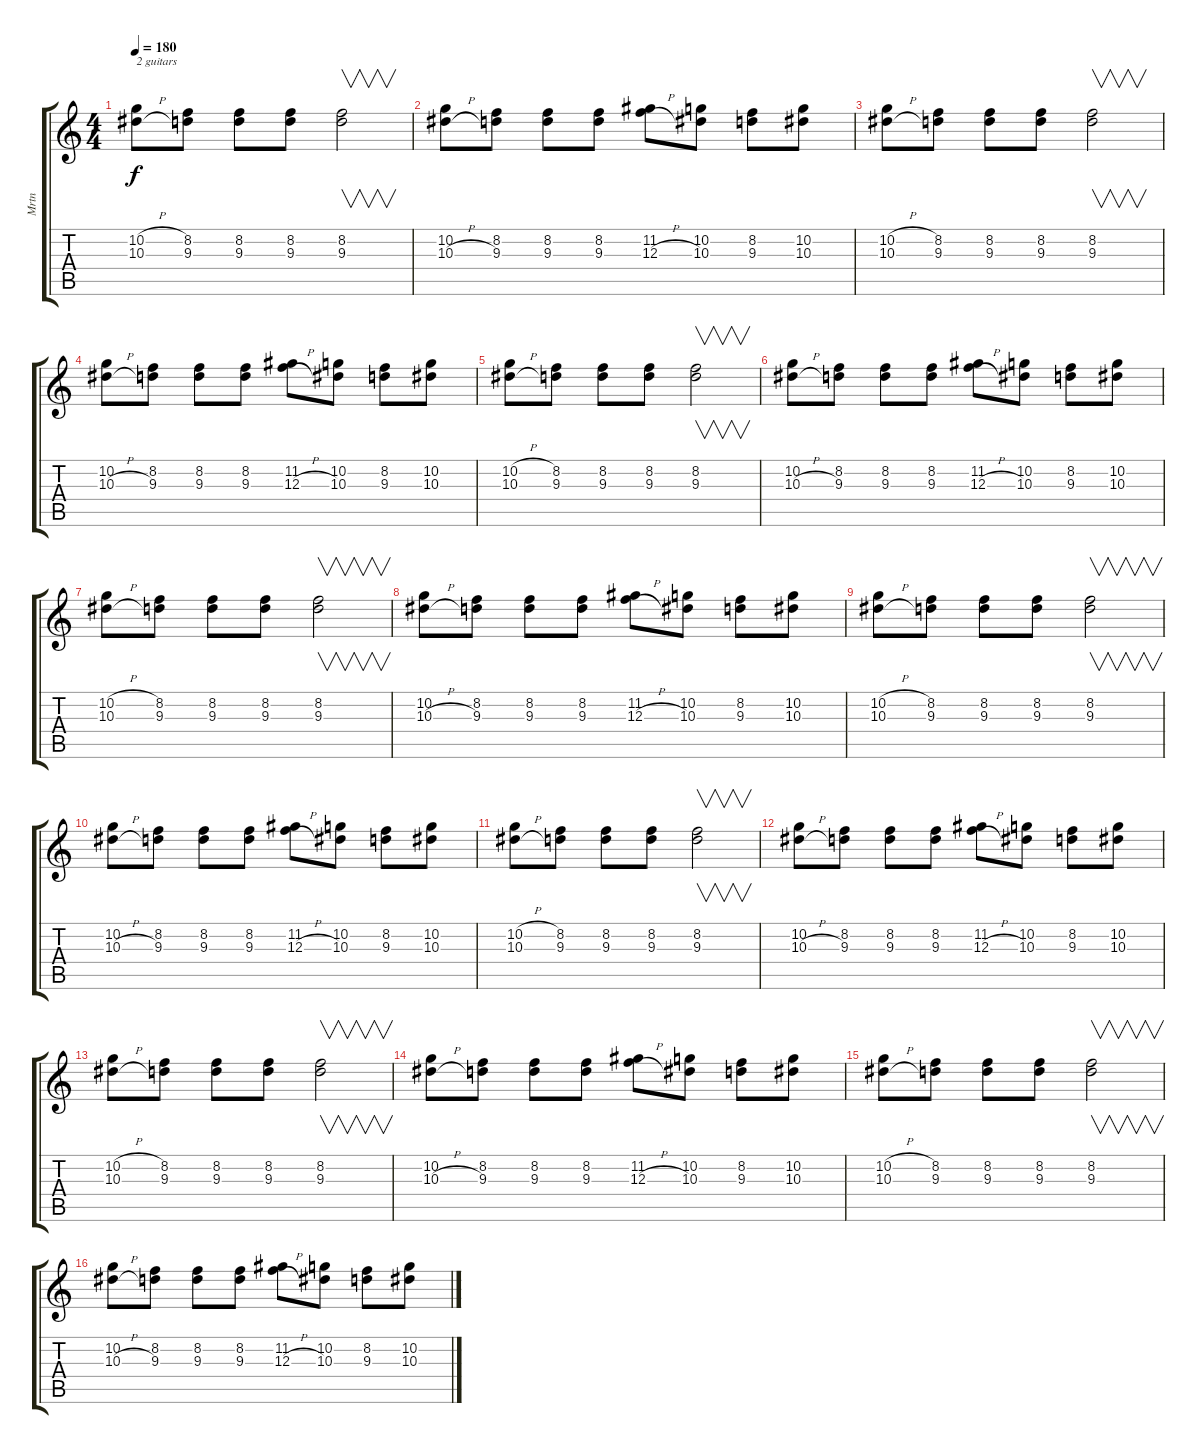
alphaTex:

\track ("Mrtn" "Mrtn") {instrument distortionguitar}
\staff {score tabs}
\tuning (D4 A3 F3 C3 G2 C2) {hide}
\ts (4 4)
\tempo 180
\clef g2
\ks c
(10.2{h} 10.3{h}).8{txt "2 guitars" dy f} (8.2 9.3).8 (8.2 9.3).8 (8.2 9.3).8 (8.2 9.3).2{v} |
(10.2 10.3{h}).8 (8.2 9.3).8 (8.2 9.3).8 (8.2 9.3).8 (11.2 12.3{h}).8 (10.2 10.3).8 (8.2 9.3).8 (10.2 10.3).8 |
(10.2{h} 10.3{h}).8 (8.2 9.3).8 (8.2 9.3).8 (8.2 9.3).8 (8.2 9.3).2{v} |
(10.2 10.3{h}).8 (8.2 9.3).8 (8.2 9.3).8 (8.2 9.3).8 (11.2 12.3{h}).8 (10.2 10.3).8 (8.2 9.3).8 (10.2 10.3).8 |
(10.2{h} 10.3{h}).8 (8.2 9.3).8 (8.2 9.3).8 (8.2 9.3).8 (8.2 9.3).2{v} |
(10.2 10.3{h}).8 (8.2 9.3).8 (8.2 9.3).8 (8.2 9.3).8 (11.2 12.3{h}).8 (10.2 10.3).8 (8.2 9.3).8 (10.2 10.3).8 |
(10.2{h} 10.3{h}).8 (8.2 9.3).8 (8.2 9.3).8 (8.2 9.3).8 (8.2 9.3).2{v} |
(10.2 10.3{h}).8 (8.2 9.3).8 (8.2 9.3).8 (8.2 9.3).8 (11.2 12.3{h}).8 (10.2 10.3).8 (8.2 9.3).8 (10.2 10.3).8 |
(10.2{h} 10.3{h}).8 (8.2 9.3).8 (8.2 9.3).8 (8.2 9.3).8 (8.2 9.3).2{v} |
(10.2 10.3{h}).8 (8.2 9.3).8 (8.2 9.3).8 (8.2 9.3).8 (11.2 12.3{h}).8 (10.2 10.3).8 (8.2 9.3).8 (10.2 10.3).8 |
(10.2{h} 10.3{h}).8 (8.2 9.3).8 (8.2 9.3).8 (8.2 9.3).8 (8.2 9.3).2{v} |
(10.2 10.3{h}).8 (8.2 9.3).8 (8.2 9.3).8 (8.2 9.3).8 (11.2 12.3{h}).8 (10.2 10.3).8 (8.2 9.3).8 (10.2 10.3).8 |
(10.2{h} 10.3{h}).8 (8.2 9.3).8 (8.2 9.3).8 (8.2 9.3).8 (8.2 9.3).2{v} |
(10.2 10.3{h}).8 (8.2 9.3).8 (8.2 9.3).8 (8.2 9.3).8 (11.2 12.3{h}).8 (10.2 10.3).8 (8.2 9.3).8 (10.2 10.3).8 |
(10.2{h} 10.3{h}).8 (8.2 9.3).8 (8.2 9.3).8 (8.2 9.3).8 (8.2 9.3).2{v} |
(10.2 10.3{h}).8 (8.2 9.3).8 (8.2 9.3).8 (8.2 9.3).8 (11.2 12.3{h}).8 (10.2 10.3).8 (8.2 9.3).8 (10.2 10.3).8
